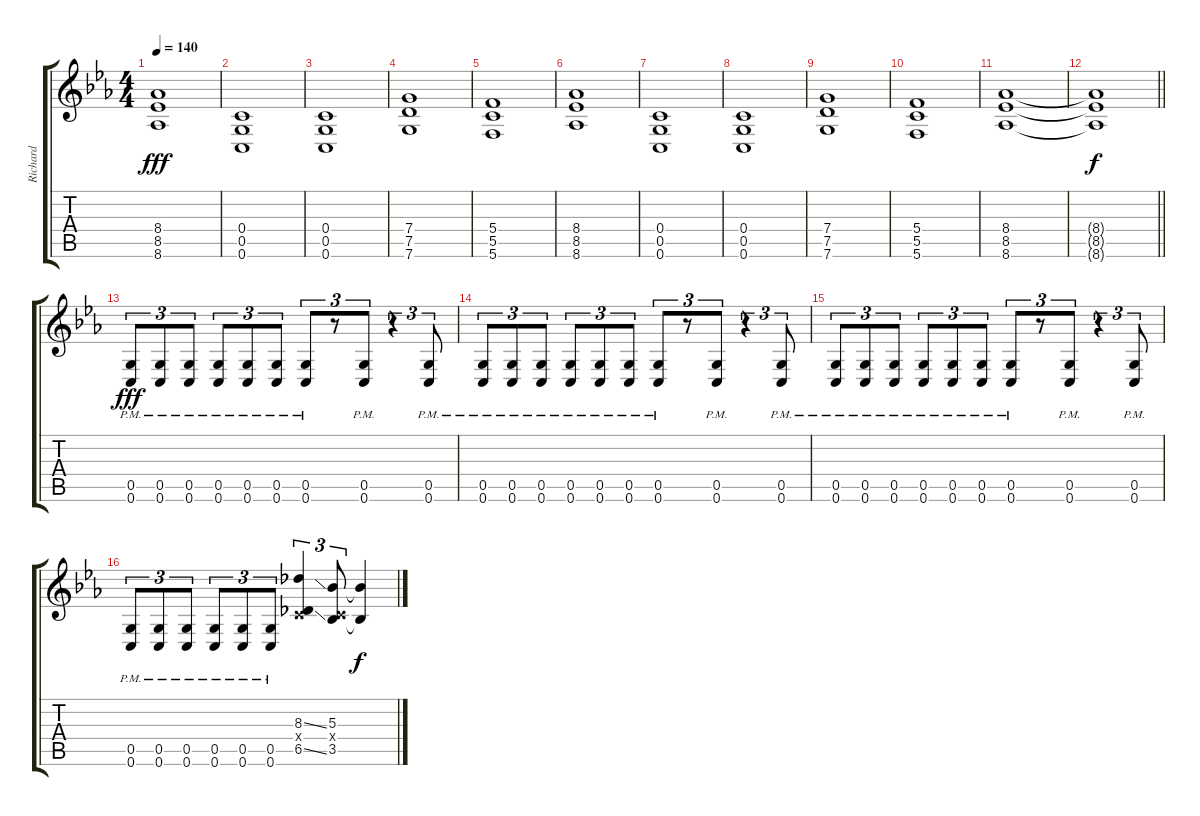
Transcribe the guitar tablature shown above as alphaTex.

\track ("Richard" "Richard") {instrument distortionguitar}
\staff {score tabs}
\tuning (D4 A3 F3 C3 G2 C2) {hide}
\ts (4 4)
\tempo 140
\clef g2
\ks eb
(8.4 8.5 8.6).1{dy fff} |
(0.4 0.5 0.6).1 |
(0.4 0.5 0.6).1 |
(7.4 7.5 7.6).1 |
(5.4 5.5 5.6).1 |
(8.4 8.5 8.6).1 |
(0.4 0.5 0.6).1 |
(0.4 0.5 0.6).1 |
(7.4 7.5 7.6).1 |
(5.4 5.5 5.6).1 |
(8.4 8.5 8.6).1 |
\barLineRight lightlight
(8.4{t} 8.5{t} 8.6{t}).1{dy f} |
(0.5{pm} 0.6{pm}).8{tu (3 2) dy fff} (0.5{pm} 0.6{pm}).8{tu (3 2)} (0.5{pm} 0.6{pm}).8{tu (3 2)} (0.5{pm} 0.6{pm}).8{tu (3 2)} (0.5{pm} 0.6{pm}).8{tu (3 2)} (0.5{pm} 0.6{pm}).8{tu (3 2)} (0.5{pm} 0.6{pm}).8{tu (3 2)} r.8{tu (3 2)} (0.5{pm} 0.6{pm}).8{tu (3 2)} r.4{tu (3 2)} (0.5{pm} 0.6{pm}).8{tu (3 2)} |
(0.5{pm} 0.6{pm}).8{tu (3 2)} (0.5{pm} 0.6{pm}).8{tu (3 2)} (0.5{pm} 0.6{pm}).8{tu (3 2)} (0.5{pm} 0.6{pm}).8{tu (3 2)} (0.5{pm} 0.6{pm}).8{tu (3 2)} (0.5{pm} 0.6{pm}).8{tu (3 2)} (0.5{pm} 0.6{pm}).8{tu (3 2)} r.8{tu (3 2)} (0.5{pm} 0.6{pm}).8{tu (3 2)} r.4{tu (3 2)} (0.5{pm} 0.6{pm}).8{tu (3 2)} |
(0.5{pm} 0.6{pm}).8{tu (3 2)} (0.5{pm} 0.6{pm}).8{tu (3 2)} (0.5{pm} 0.6{pm}).8{tu (3 2)} (0.5{pm} 0.6{pm}).8{tu (3 2)} (0.5{pm} 0.6{pm}).8{tu (3 2)} (0.5{pm} 0.6{pm}).8{tu (3 2)} (0.5{pm} 0.6{pm}).8{tu (3 2)} r.8{tu (3 2)} (0.5{pm} 0.6{pm}).8{tu (3 2)} r.4{tu (3 2)} (0.5{pm} 0.6{pm}).8{tu (3 2)} |
(0.5{pm} 0.6{pm}).8{tu (3 2)} (0.5{pm} 0.6{pm}).8{tu (3 2)} (0.5{pm} 0.6{pm}).8{tu (3 2)} (0.5{pm} 0.6{pm}).8{tu (3 2)} (0.5{pm} 0.6{pm}).8{tu (3 2)} (0.5{pm} 0.6{pm}).8{tu (3 2)} (8.3{ss} 0.4{x} 6.5{ss}).4{tu (3 2)} (5.3 0.4{x} 3.5).8{tu (3 2)} (5.3{t} 3.5{t}).4{dy f}
